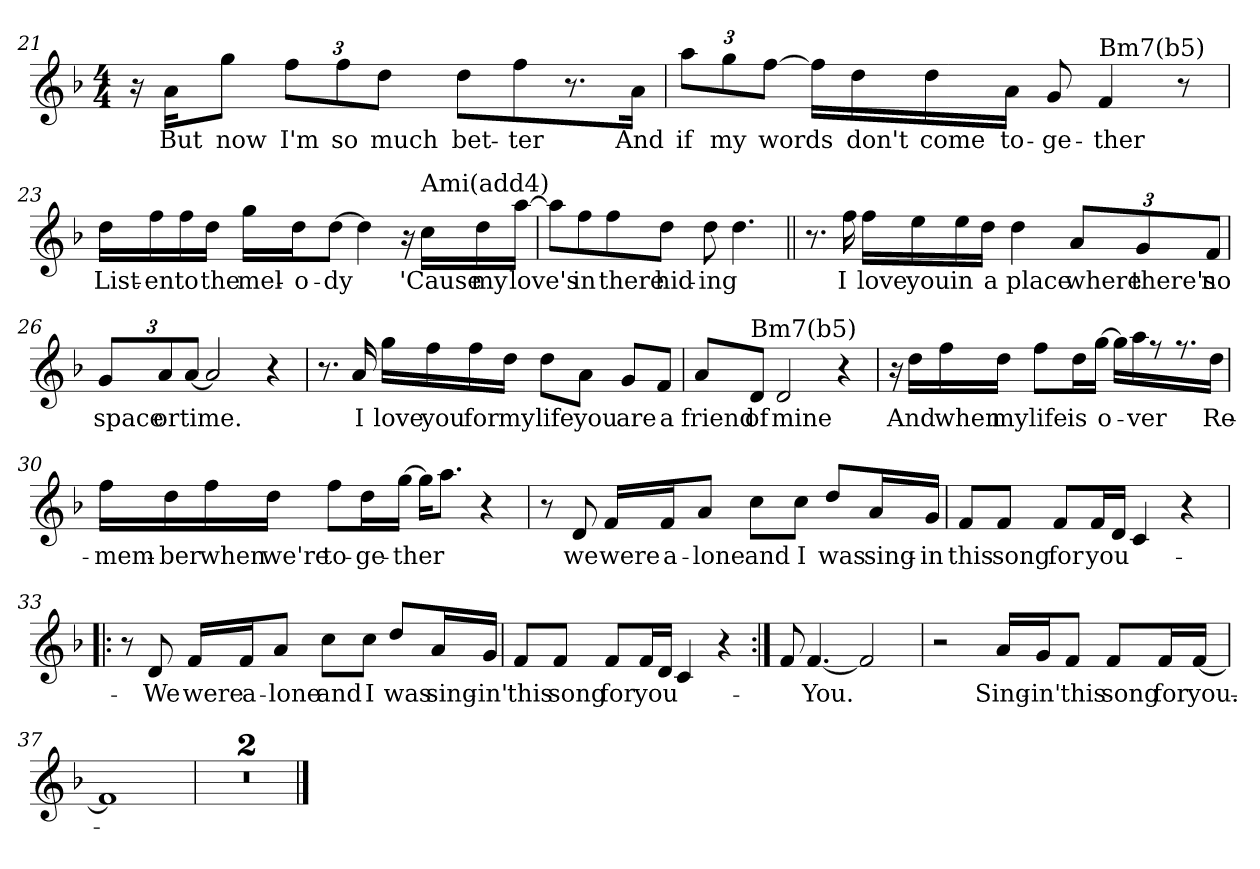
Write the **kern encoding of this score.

**kern	**text
*part1	*part1
*staff1	*staff1
*clefG2	*
*k[b-]	*
*F:	*
*M4/4	*
=21	=21
16r	.
16a\KL	But
8gg\J	now
12ff\L	I'm
12ff\	so
12dd\J	much
8dd\L	bet-
8ff\	-ter
8.r	.
16a\Jk	And
!!LO:LB:g=z
=22	=22
12aa\L	if
12gg\	my
[12ff\J	words
16ff\LL]	.
16dd\	don't
16dd\	come
16a\JJ	to-
8g/	-ge-
!LO:TX:a:t=Bm7(b5)	!
4f/	-ther
8r	.
=23	=23
16dd\LL	List-
16ff\	-en
16ff\	to
16dd\JJ	the
16gg\LL	mel-
16dd\J	-o-
[8dd\J	-dy
4dd\]	.
16r	.
!LO:TX:a:t=Ami(add4)	!
16cc\LL	'Cause
16dd\	my
[16aa\JJ	love's
!!LO:LB:g=z
=24	=24
8aa\L]	.
8ff\	in
8ff\	there
8dd\J	hid-
8dd\	-ing
4.dd\	.
=25||	=25||
8.r	.
16ff\	I
16ff\LL	love
16ee\	you
16ee\	in
16dd\JJ	a
4dd\	place
12a/L	where
12g/	there's
12f/J	no
=26	=26
12g/L	space
12a/	or
[12a/J	time.
2a/]	.
4r	.
!!LO:LB:g=z
=27	=27
8.r	.
16a/	I
16gg\LL	love
16ff\	you
16ff\	for
16dd\JJ	my
8dd\L	life
8a\J	you
8g/L	are
8f/J	a
=28	=28
8a/L	friend
!LO:TX:a:t=Bm7(b5)	!
8d/J	of
2d/	mine
4r	.
=29	=29
16r	.
16dd\LL	And
16ff\	when
16dd\JJ	my
8ff\L	life
16dd\L	is
[16gg\JJ	o-
16gg\LL]	.
16aa\J	-ver
8r	.
8.r	.
16dd\Jk	Re-
!!LO:LB:g=z
=30	=30
16ff\LL	-mem-
16dd\	-ber
16ff\	when
16dd\JJ	we're
8ff\L	to-
16dd\L	-ge-
[16gg\JJ	-ther
16gg\KL]	.
8.aa\J	.
4r	.
=31	=31
8r	.
8d/	we
16f/LL	were
16f/J	a-
8a/J	-lone
8cc\L	and
8cc\J	I
8dd/L	was
16a/L	sing-
16g/JJ	-in
=32	=32
8f/L	this
8f/J	song
8f/L	for
16f/L	you-
16d/JJ	.
4c/	.
4r	.
!!LO:LB:g=z
=33!|:	=33!|:
8r	.
8d/	-We
16f/LL	were
16f/J	a-
8a/J	-lone
8cc\L	and
8cc\J	I
8dd/L	was
16a/L	sing-
16g/JJ	-in'
=34	=34
8f/L	this
8f/J	song
8f/L	for
16f/L	you-
16d/JJ	.
4c/	.
4r	.
=35:|!	=35:|!
8f/	.
[4.f/	-You.
2f/]	.
!!LO:LB:g=z
=36	=36
2r	.
16a/LL	Sing-
16g/J	-in'
8f/J	this
8f/L	song
16f/L	for
[16f/JJ	you.-
=37	=37
1f]	.
=38	=38
1r	.
=39	=39
1r	.
==	==
*-	*-
